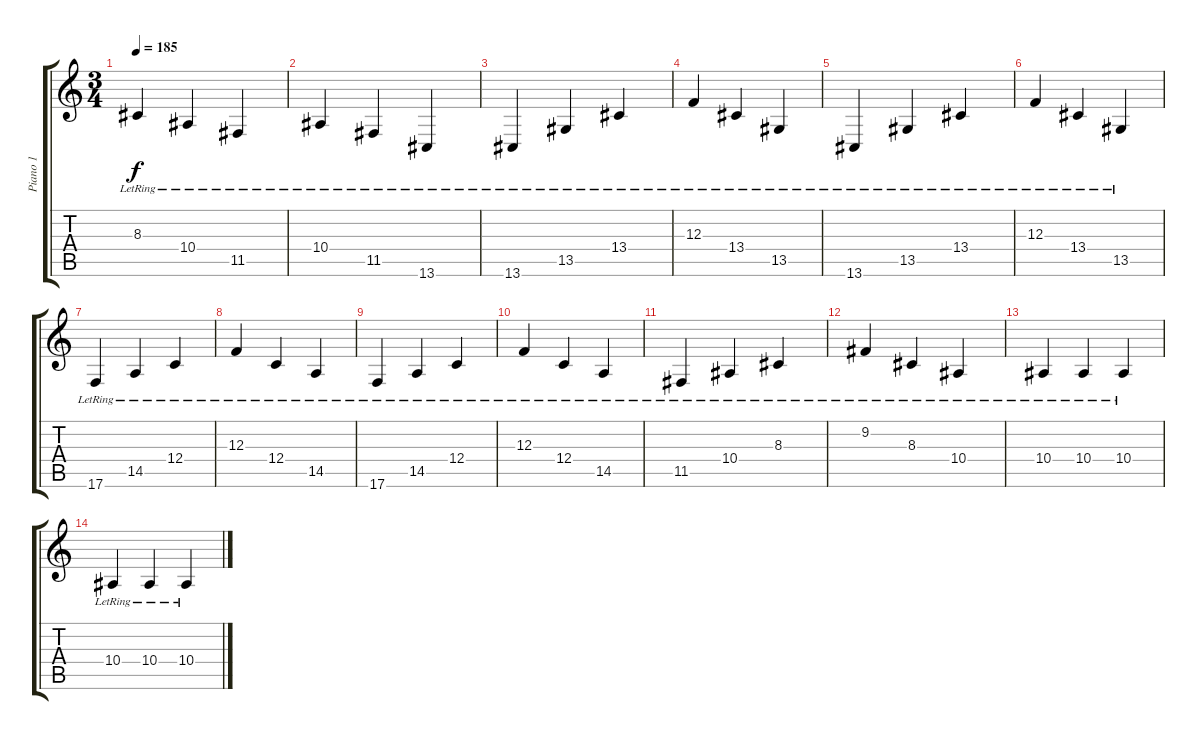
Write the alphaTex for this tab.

\track ("Piano 1" "Piano 1") {instrument acousticgrandpiano}
\staff {score tabs}
\tuning (D4 A3 F3 C3 G2 C2) {hide}
\ts (3 4)
\tempo 185
\clef g2
\ks c
8.3{lr}.4{dy f} 10.4{lr}.4 11.5{lr}.4 |
10.4{lr}.4 11.5{lr}.4 13.6{lr}.4 |
13.6{lr}.4 13.5{lr}.4 13.4{lr}.4 |
12.3{lr}.4 13.4{lr}.4 13.5{lr}.4 |
13.6{lr}.4 13.5{lr}.4 13.4{lr}.4 |
12.3{lr}.4 13.4{lr}.4 13.5{lr}.4 |
17.6{lr}.4 14.5{lr}.4 12.4{lr}.4 |
12.3{lr}.4 12.4{lr}.4 14.5{lr}.4 |
17.6{lr}.4 14.5{lr}.4 12.4{lr}.4 |
12.3{lr}.4 12.4{lr}.4 14.5{lr}.4 |
11.5{lr}.4 10.4{lr}.4 8.3{lr}.4 |
9.2{lr}.4 8.3{lr}.4 10.4{lr}.4 |
10.4{lr}.4 10.4{lr}.4 10.4{lr}.4 |
10.4{lr}.4 10.4{lr}.4 10.4{lr}.4
